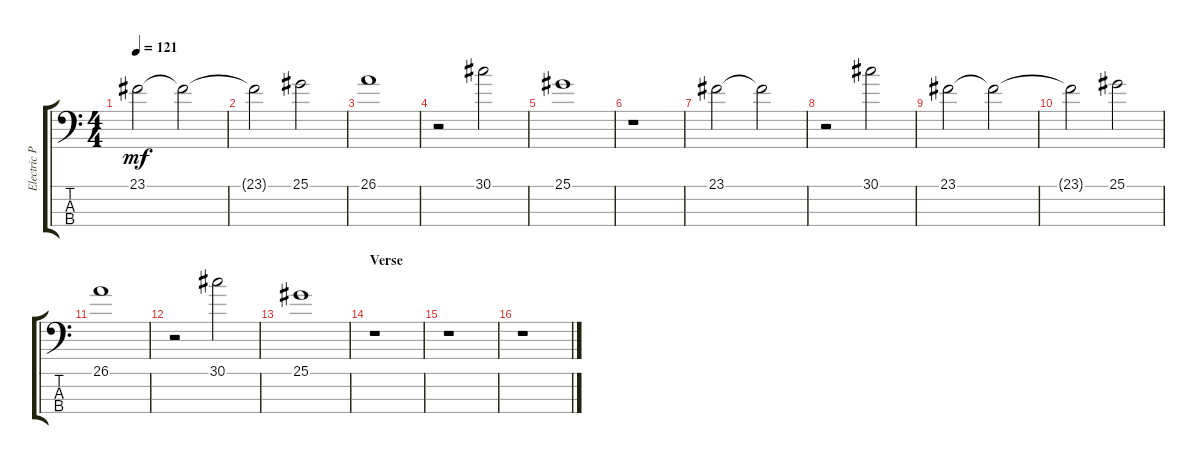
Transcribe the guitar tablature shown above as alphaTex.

\track ("Electric Piano (Staff 2)" "Electric P") {instrument electricgrandpiano}
\staff {score tabs}
\tuning (G2 D2 A1 E1) {hide}
\ts (4 4)
\tempo 121
\clef f4
\ks c
23.1.2{dy mf} 23.1{t}.2 |
23.1{t}.2 25.1.2 |
26.1.1 |
r.2 30.1.2 |
25.1.1 |
r.1 |
23.1.2 23.1{t}.2 |
r.2 30.1.2 |
23.1.2 23.1{t}.2 |
23.1{t}.2 25.1.2 |
26.1.1 |
r.2 30.1.2 |
25.1.1 |
\section ("" "Verse")
r.1 |
r.1 |
r.1
